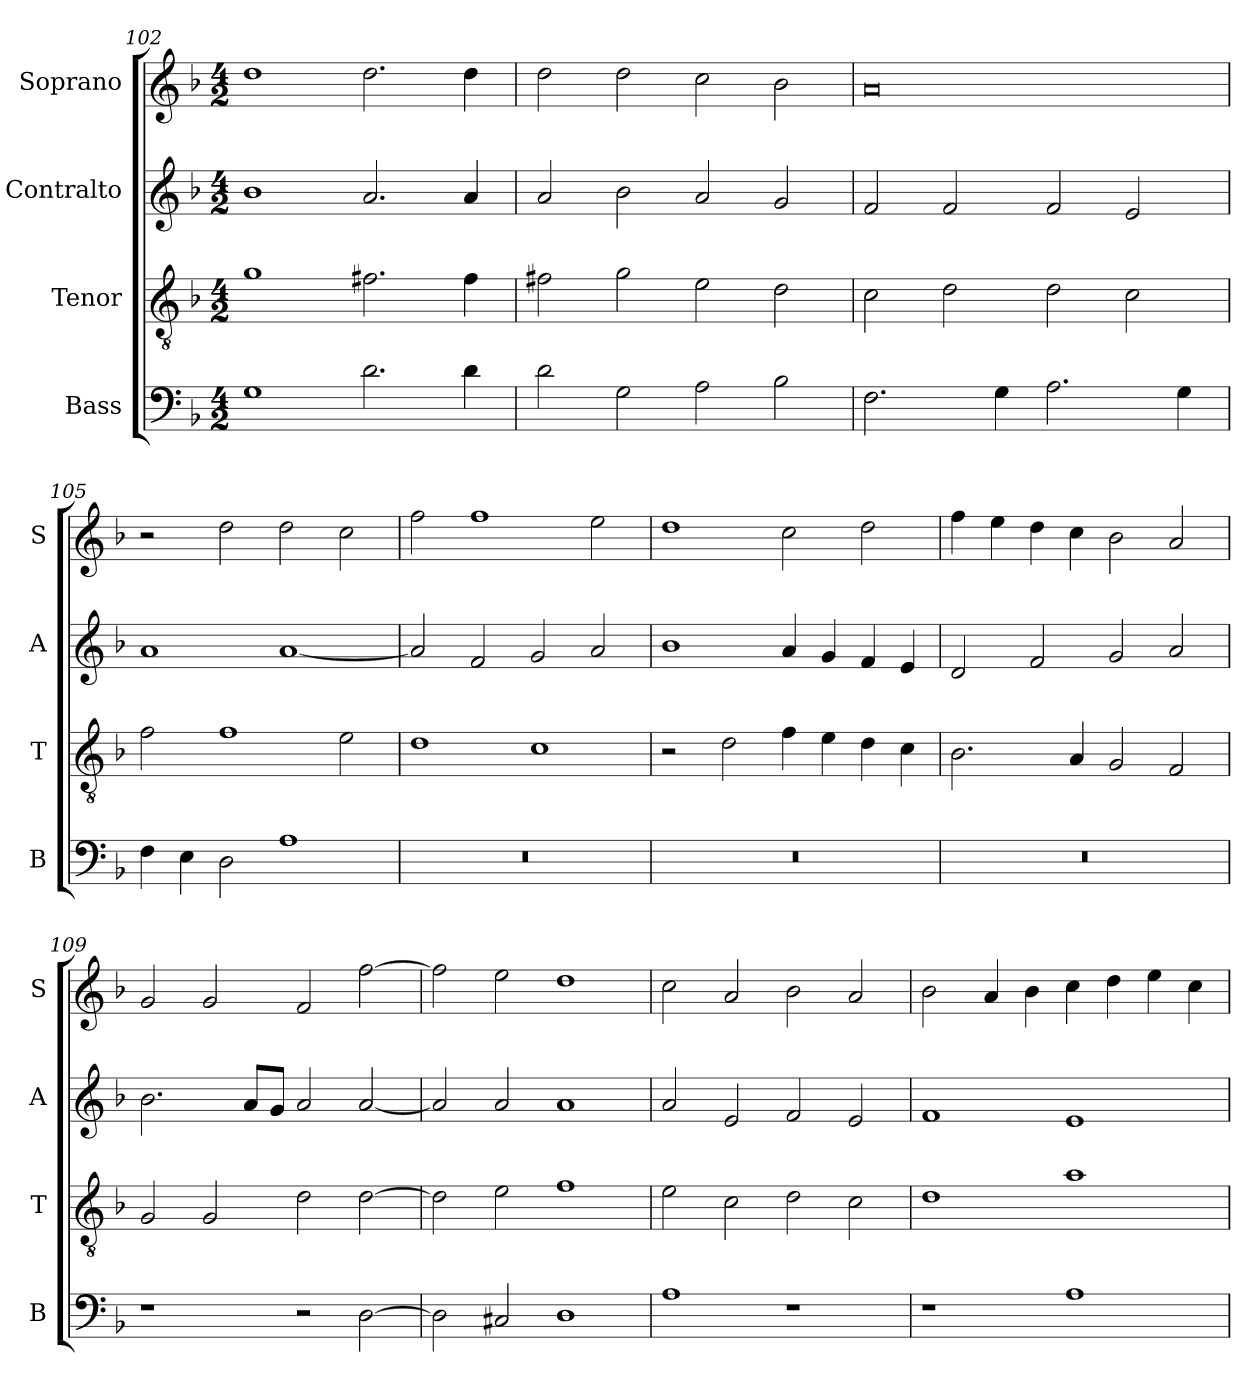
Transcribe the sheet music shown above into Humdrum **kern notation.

**kern	**kern	**kern	**kern
*part4	*part3	*part2	*part1
*staff4	*staff3	*staff2	*staff1
*I"Bass	*I"Tenor	*I"Contralto	*I"Soprano
*I'B	*I'T	*I'A	*I'S
*clefF4	*clefGv2	*clefG2	*clefG2
*k[b-]	*k[b-]	*k[b-]	*k[b-]
*G:dor	*G:dor	*G:dor	*G:dor
*M4/2	*M4/2	*M4/2	*M4/2
=102	=102	=102	=102
1G	1g	1b-	1dd
2.d	2.f#X	2.a	2.dd
4d	4f#	4a	4dd
=103	=103	=103	=103
2d	2f#X	2a	2dd
2G	2g	2b-	2dd
2A	2e	2a	2cc
2B-	2d	2g	2b-
=104	=104	=104	=104
2.F	2c	2f	0a
.	2d	2f	.
4G	.	.	.
2.A	2d	2f	.
.	2c	2e	.
4G	.	.	.
=105	=105	=105	=105
4F	2f	1a	2r
4E	.	.	.
2D	1f	.	2dd
1A	.	[1a	2dd
.	2e	.	2cc
=106	=106	=106	=106
0r	1d	2a]	2ff
.	.	2f	1ff
.	1c	2g	.
.	.	2a	2ee
=107	=107	=107	=107
0r	2r	1b-	1dd
.	2d	.	.
.	4f	4a	2cc
.	4e	4g	.
.	4d	4f	2dd
.	4c	4e	.
=108	=108	=108	=108
0r	2.B-	2d	4ff
.	.	.	4ee
.	.	2f	4dd
.	4A	.	4cc
.	2G	2g	2b-
.	2F	2a	2a
=109	=109	=109	=109
1r	2G	2.b-	2g
.	2G	.	2g
.	.	8a/L	.
.	.	8g/J	.
2r	2d	2a	2f
[2D	[2d	[2a	[2ff
=110	=110	=110	=110
2D]	2d]	2a]	2ff]
2C#X	2e	2a	2ee
1D	1f	1a	1dd
=111	=111	=111	=111
1A	2e	2a	2cc
.	2c	2e	2a
1r	2d	2f	2b-
.	2c	2e	2a
=112	=112	=112	=112
1r	1d	1f	2b-
.	.	.	4a
.	.	.	4b-
1A	1a	1e	4cc
.	.	.	4dd
.	.	.	4ee
.	.	.	4cc
=	=	=	=
*-	*-	*-	*-
